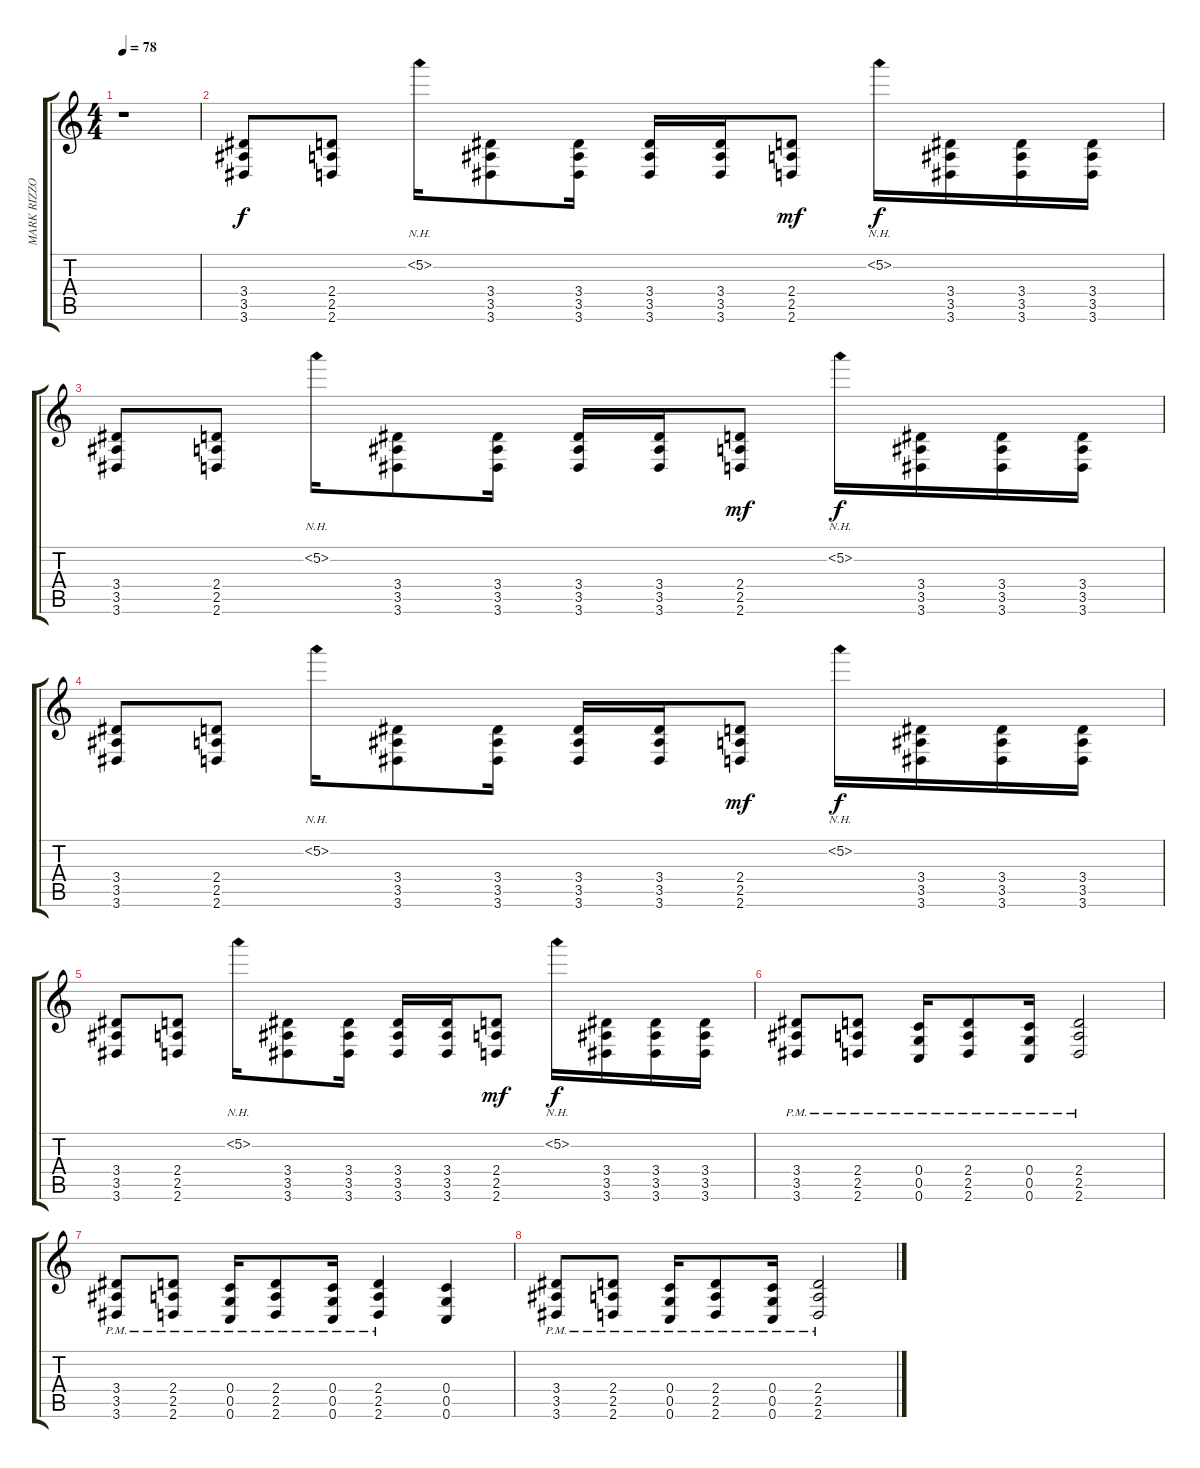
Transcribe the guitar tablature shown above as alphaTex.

\track ("MARK RIZZO" "MARK RIZZO") {instrument distortionguitar}
\staff {score tabs}
\tuning (D4 A3 F3 C3 G2 C2) {hide}
\ts (4 4)
\tempo 78
\clef g2
\ks c
r.1{dy f instrument distortionguitar} |
(3.4 3.5 3.6).8 (2.4 2.5 2.6).8 5.2{nh}.16 (3.4 3.5 3.6).8 (3.4 3.5 3.6).16 (3.4 3.5 3.6).16 (3.4 3.5 3.6).16 (2.4 2.5 2.6).8{dy mf} 5.2{nh}.16{dy f} (3.4 3.5 3.6).16 (3.4 3.5 3.6).16 (3.4 3.5 3.6).16 |
(3.4 3.5 3.6).8 (2.4 2.5 2.6).8 5.2{nh}.16 (3.4 3.5 3.6).8 (3.4 3.5 3.6).16 (3.4 3.5 3.6).16 (3.4 3.5 3.6).16 (2.4 2.5 2.6).8{dy mf} 5.2{nh}.16{dy f} (3.4 3.5 3.6).16 (3.4 3.5 3.6).16 (3.4 3.5 3.6).16 |
(3.4 3.5 3.6).8 (2.4 2.5 2.6).8 5.2{nh}.16 (3.4 3.5 3.6).8 (3.4 3.5 3.6).16 (3.4 3.5 3.6).16 (3.4 3.5 3.6).16 (2.4 2.5 2.6).8{dy mf} 5.2{nh}.16{dy f} (3.4 3.5 3.6).16 (3.4 3.5 3.6).16 (3.4 3.5 3.6).16 |
(3.4 3.5 3.6).8 (2.4 2.5 2.6).8 5.2{nh}.16 (3.4 3.5 3.6).8 (3.4 3.5 3.6).16 (3.4 3.5 3.6).16 (3.4 3.5 3.6).16 (2.4 2.5 2.6).8{dy mf} 5.2{nh}.16{dy f} (3.4 3.5 3.6).16 (3.4 3.5 3.6).16 (3.4 3.5 3.6).16 |
(3.4{pm} 3.5{pm} 3.6{pm}).8 (2.4{pm} 2.5{pm} 2.6{pm}).8 (0.4{pm} 0.5{pm} 0.6{pm}).16 (2.4{pm} 2.5{pm} 2.6{pm}).8 (0.4{pm} 0.5{pm} 0.6{pm}).16 (2.4{pm} 2.5{pm} 2.6{pm}).2 |
(3.4{pm} 3.5{pm} 3.6{pm}).8 (2.4{pm} 2.5{pm} 2.6{pm}).8 (0.4{pm} 0.5{pm} 0.6{pm}).16 (2.4{pm} 2.5{pm} 2.6{pm}).8 (0.4{pm} 0.5{pm} 0.6{pm}).16 (2.4{pm} 2.5{pm} 2.6{pm}).4 (0.4 0.5 0.6).4 |
(3.4{pm} 3.5{pm} 3.6{pm}).8 (2.4{pm} 2.5{pm} 2.6{pm}).8 (0.4{pm} 0.5{pm} 0.6{pm}).16 (2.4{pm} 2.5{pm} 2.6{pm}).8 (0.4{pm} 0.5{pm} 0.6{pm}).16 (2.4{pm} 2.5{pm} 2.6{pm}).2
